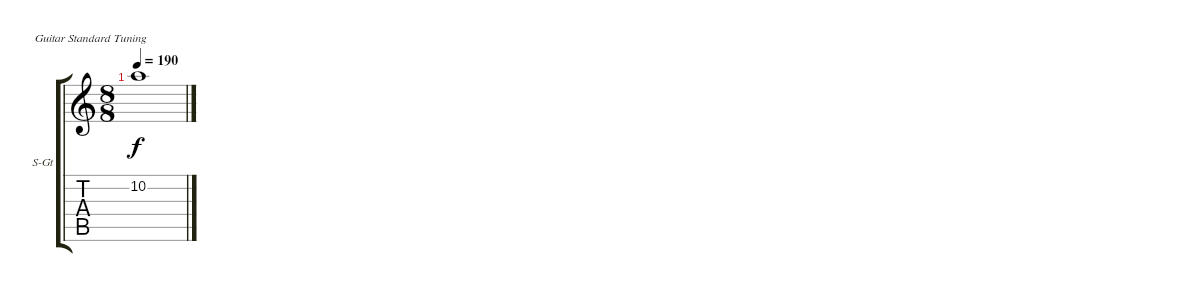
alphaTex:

\bracketExtendMode groupsimilarinstruments
\firstSystemTrackNameOrientation horizontal
\otherSystemsTrackNameOrientation horizontal
\track ("Pista 4" "S-Gt") {instrument flute}
\staff {score tabs}
\tuning (E4 B3 G3 D3 A2 E2)
\displaytranspose 12
\ts (8 8)
\tempo 190
\clef g2
\ks c
10.2{t}.1{dy f}
